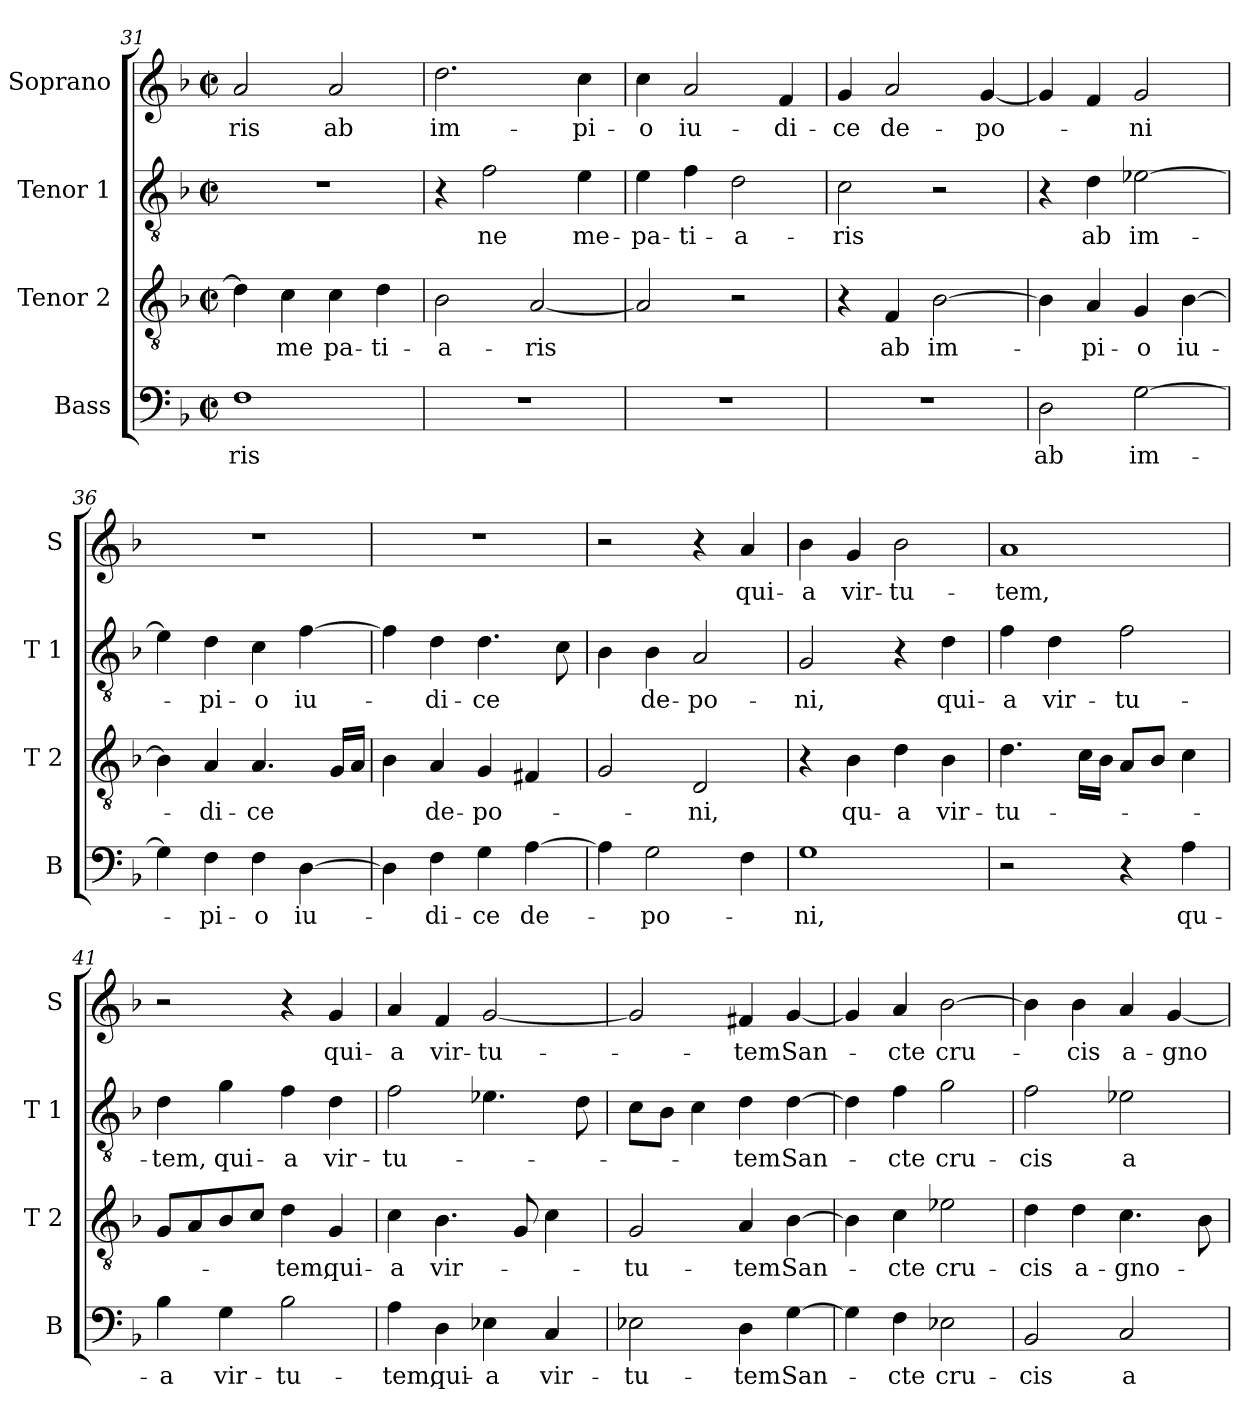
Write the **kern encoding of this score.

**kern	**text	**kern	**text	**kern	**text	**kern	**text
*part4	*part4	*part3	*part3	*part2	*part2	*part1	*part1
*staff4	*staff4	*staff3	*staff3	*staff2	*staff2	*staff1	*staff1
*I"Bass	*	*I"Tenor 2	*	*I"Tenor 1	*	*I"Soprano	*
*I'B	*	*I'T 2	*	*I'T 1	*	*I'S	*
*clefF4	*	*clefGv2	*	*clefGv2	*	*clefG2	*
*k[b-]	*	*k[b-]	*	*k[b-]	*	*k[b-]	*
*F:	*	*F:	*	*F:	*	*F:	*
*M2/2	*	*M2/2	*	*M2/2	*	*M2/2	*
*met(c|)	*	*met(c|)	*	*met(c|)	*	*met(c|)	*
=31	=31	=31	=31	=31	=31	=31	=31
!	!LO:LY:b	!	!	!	!	!	!LO:LY:b
1F	-ris	4d\]	.	1r	.	2a/	-ris
!	!	!	!LO:LY:b	!	!	!	!
.	.	4c\	me	.	.	.	.
!	!	!	!LO:LY:b	!	!	!	!LO:LY:b
.	.	4c\	pa-	.	.	2a/	ab
!	!	!	!LO:LY:b	!	!	!	!
.	.	4d\	-ti-	.	.	.	.
=32	=32	=32	=32	=32	=32	=32	=32
!	!	!	!LO:LY:b	!	!	!	!LO:LY:b
1r	.	2B-\	-a-	4r	.	2.dd\	im-
!	!	!	!	!	!LO:LY:b	!	!
.	.	.	.	2f\	ne	.	.
!	!	!	!LO:LY:b	!	!	!	!
.	.	[2A/	-ris	.	.	.	.
!	!	!	!	!	!LO:LY:b	!	!LO:LY:b
.	.	.	.	4e\	me-	4cc\	-pi-
!!LO:PB:g=z
=33	=33	=33	=33	=33	=33	=33	=33
!	!	!	!	!	!LO:LY:b	!	!LO:LY:b
1r	.	2A/]	.	4e\	-pa-	4cc\	-o
!	!	!	!	!	!LO:LY:b	!	!LO:LY:b
.	.	.	.	4f\	-ti-	2a/	iu-
!	!	!	!	!	!LO:LY:b	!	!
.	.	2r	.	2d\	-a-	.	.
!	!	!	!	!	!	!	!LO:LY:b
.	.	.	.	.	.	4f/	-di-
=34	=34	=34	=34	=34	=34	=34	=34
!	!	!	!	!	!LO:LY:b	!	!LO:LY:b
1r	.	4r	.	2c\	-ris	4g/	-ce
!	!	!	!LO:LY:b	!	!	!	!LO:LY:b
.	.	4F/	ab	.	.	2a/	de-
!	!	!	!LO:LY:b	!	!	!	!
.	.	[2B-\	im-	2r	.	.	.
!	!	!	!	!	!	!	!LO:LY:b
.	.	.	.	.	.	[4g/	-po-
=35	=35	=35	=35	=35	=35	=35	=35
!	!LO:LY:b	!	!	!	!	!	!
2D\	ab	4B-\]	.	4r	.	4g/]	.
!	!	!	!LO:LY:b	!	!LO:LY:b	!	!
.	.	4A/	-pi-	4d\	ab	4f/	.
!	!LO:LY:b	!	!LO:LY:b	!	!LO:LY:b	!	!LO:LY:b
[2G\	im-	4G/	-o	[2e-X\	im-	2g/	-ni
!	!	!	!LO:LY:b	!	!	!	!
.	.	[4B-\	iu-	.	.	.	.
=36	=36	=36	=36	=36	=36	=36	=36
4G\]	.	4B-\]	.	4e-\]	.	1r	.
!	!LO:LY:b	!	!LO:LY:b	!	!LO:LY:b	!	!
4F\	-pi-	4A/	-di-	4d\	-pi-	.	.
!	!LO:LY:b	!	!LO:LY:b	!	!LO:LY:b	!	!
4F\	-o	4.A/	-ce	4c\	-o	.	.
!	!LO:LY:b	!	!	!	!LO:LY:b	!	!
[4D\	iu-	.	.	[4f\	iu-	.	.
.	.	16G/LL	.	.	.	.	.
.	.	16A/JJ	.	.	.	.	.
=37	=37	=37	=37	=37	=37	=37	=37
4D\]	.	4B-\	.	4f\]	.	1r	.
!	!LO:LY:b	!	!LO:LY:b	!	!LO:LY:b	!	!
4F\	-di-	4A/	de-	4d\	-di-	.	.
!	!LO:LY:b	!	!LO:LY:b	!	!LO:LY:b	!	!
4G\	-ce	4G/	-po-	4.d\	-ce	.	.
!	!LO:LY:b	!	!	!	!	!	!
[4A\	de-	4F#X/	.	.	.	.	.
.	.	.	.	8c\	.	.	.
=38	=38	=38	=38	=38	=38	=38	=38
4A\]	.	2G/	.	4B-\	.	2r	.
!	!LO:LY:b	!	!	!	!LO:LY:b	!	!
2G\	-po-	.	.	4B-\	de-	.	.
!	!	!	!LO:LY:b	!	!LO:LY:b	!	!
.	.	2D/	-ni,	2A/	-po-	4r	.
!	!	!	!	!	!	!	!LO:LY:b
4F\	.	.	.	.	.	4a/	qui-
!!LO:LB:g=z
=39	=39	=39	=39	=39	=39	=39	=39
!	!LO:LY:b	!	!	!	!LO:LY:b	!	!LO:LY:b
1G	-ni,	4r	.	2G/	-ni,	4b-\	-a
!	!	!	!LO:LY:b	!	!	!	!LO:LY:b
.	.	4B-\	qu-	.	.	4g/	vir-
!	!	!	!LO:LY:b	!	!	!	!LO:LY:b
.	.	4d\	-a	4r	.	2b-\	-tu-
!	!	!	!LO:LY:b	!	!LO:LY:b	!	!
.	.	4B-\	vir-	4d\	qui-	.	.
=40	=40	=40	=40	=40	=40	=40	=40
!	!	!	!LO:LY:b	!	!LO:LY:b	!	!LO:LY:b
2r	.	4.d\	-tu-	4f\	-a	1a	-tem,
!	!	!	!	!	!LO:LY:b	!	!
.	.	.	.	4d\	vir-	.	.
.	.	16c\LL	.	.	.	.	.
.	.	16B-\JJ	.	.	.	.	.
!	!	!	!	!	!LO:LY:b	!	!
4r	.	8A/L	.	2f\	-tu-	.	.
.	.	8B-/J	.	.	.	.	.
!	!LO:LY:b	!	!	!	!	!	!
4A\	qu-	4c\	.	.	.	.	.
=41	=41	=41	=41	=41	=41	=41	=41
!	!LO:LY:b	!	!	!	!LO:LY:b	!	!
4B-\	-a	8G/L	.	4d\	-tem,	2r	.
.	.	8A/	.	.	.	.	.
!	!LO:LY:b	!	!	!	!LO:LY:b	!	!
4G\	vir-	8B-/	.	4g\	qui-	.	.
.	.	8c/J	.	.	.	.	.
!	!LO:LY:b	!	!LO:LY:b	!	!LO:LY:b	!	!
2B-\	-tu-	4d\	-tem,	4f\	-a	4r	.
!	!	!	!LO:LY:b	!	!LO:LY:b	!	!LO:LY:b
.	.	4G/	qui-	4d\	vir-	4g/	qui-
=42	=42	=42	=42	=42	=42	=42	=42
!	!LO:LY:b	!	!LO:LY:b	!	!LO:LY:b	!	!LO:LY:b
4A\	-tem,	4c\	-a	2f\	-tu-	4a/	-a
!	!LO:LY:b	!	!LO:LY:b	!	!	!	!LO:LY:b
4D\	qui-	4.B-\	vir-	.	.	4f/	vir-
!	!LO:LY:b	!	!	!	!	!	!LO:LY:b
4E-X\	-a	.	.	4.e-X\	.	[2g/	-tu-
.	.	8G/	.	.	.	.	.
!	!LO:LY:b	!	!	!	!	!	!
4C/	vir-	4c\	.	.	.	.	.
.	.	.	.	8d\	.	.	.
=43	=43	=43	=43	=43	=43	=43	=43
!	!LO:LY:b	!	!LO:LY:b	!	!	!	!
2E-X\	-tu-	2G/	-tu-	8c\L	.	2g/]	.
.	.	.	.	8B-\J	.	.	.
.	.	.	.	4c\	.	.	.
!	!LO:LY:b	!	!LO:LY:b	!	!LO:LY:b	!	!LO:LY:b
4D\	-tem	4A/	-tem	4d\	-tem	4f#X/	-tem
!	!LO:LY:b	!	!LO:LY:b	!	!LO:LY:b	!	!LO:LY:b
[4G\	San-	[4B-\	San-	[4d\	San-	[4g/	San-
!!LO:LB:g=z
=44	=44	=44	=44	=44	=44	=44	=44
4G\]	.	4B-\]	.	4d\]	.	4g/]	.
!	!LO:LY:b	!	!LO:LY:b	!	!LO:LY:b	!	!LO:LY:b
4F\	-cte	4c\	-cte	4f\	-cte	4a/	-cte
!	!LO:LY:b	!	!LO:LY:b	!	!LO:LY:b	!	!LO:LY:b
2E-X\	cru-	2e-X\	cru-	2g\	cru-	[2b-\	cru-
=45	=45	=45	=45	=45	=45	=45	=45
!	!LO:LY:b	!	!LO:LY:b	!	!LO:LY:b	!	!
2BB-/	-cis	4d\	-cis	2f\	-cis	4b-\]	.
!	!	!	!LO:LY:b	!	!	!	!LO:LY:b
.	.	4d\	a-	.	.	4b-\	-cis
!	!LO:LY:b	!	!LO:LY:b	!	!LO:LY:b	!	!LO:LY:b
2C/	a-	4.c\	-gno-	2e-X\	a-	4a/	a-
!	!	!	!	!	!	!	!LO:LY:b
.	.	.	.	.	.	[4g/	-gno-
.	.	8B-\	.	.	.	.	.
=	=	=	=	=	=	=	=
*-	*-	*-	*-	*-	*-	*-	*-
